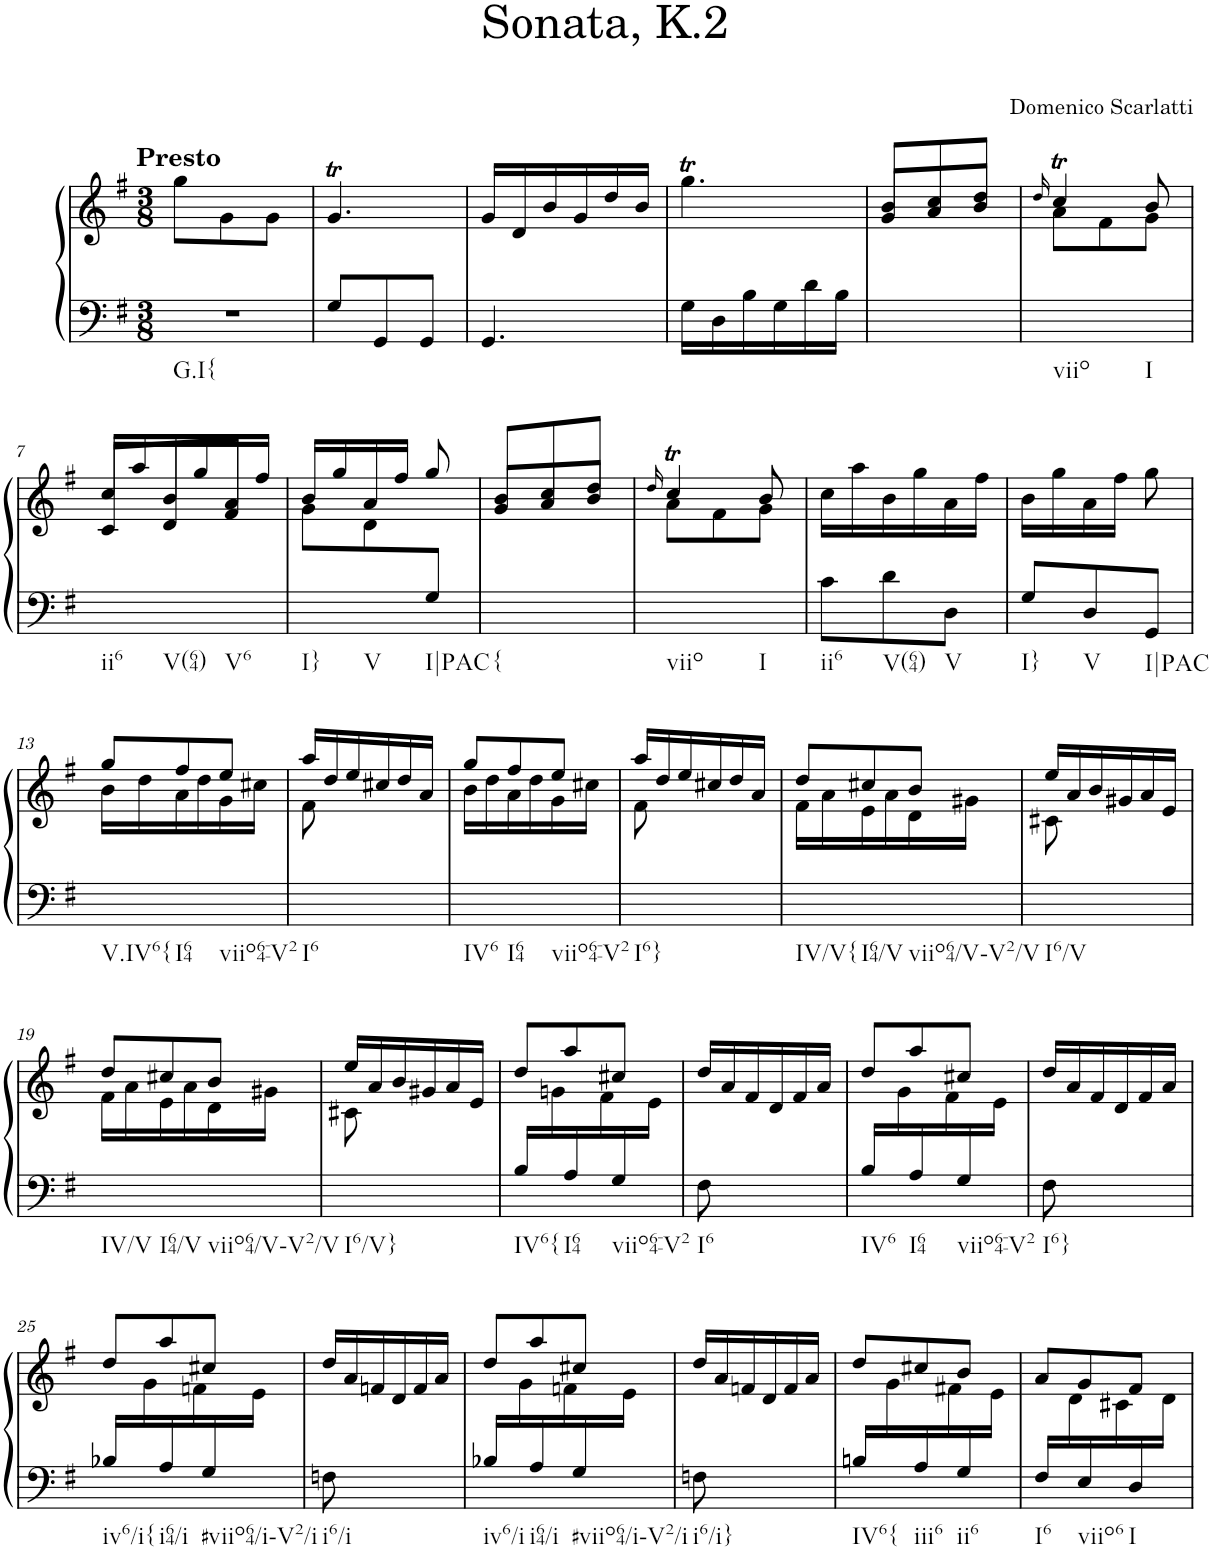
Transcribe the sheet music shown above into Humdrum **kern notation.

**kern	**kern
*part1	*part1
*staff2	*staff1
*I"Piano	*
*I'Pno.	*
*clefF4	*clefG2
*k[f#]	*k[f#]
*M3/8	*M3/8
=1	=1
!	!LO:TX:a:B:t=Presto
!LO:TX:b:t=G.I{	!
4.r	8gg\L
.	8g'\
.	8g'\J
=2	=2
8G/L	4.gT/
8GG'/	.
8GG'/J	.
.	qf#LL
.	qgJJ
=3	=3
4.GG/	16g/LL
.	16d/
.	16b/
.	16g/
.	16dd/
.	16b/JJ
=4	=4
16G\LL	4.ggT\
16D\	.
16B\	.
16G\	.
16d\	.
16B\JJ	.
=5	=5
*	*^
4.ryy	8b'/L	8g'/L
.	8cc'/	8a'/
.	8dd'/J	8b'/J
=6	=6	=6
.	16qdd/	.
!LO:TX:b:t=viio	!	!
4ryy	4ccT/	8a'\L
.	.	8f#'\
!LO:TX:b:t=I	!	!
8ryy	8b/	8g'\J
!!LO:LB:g=z	!!
=7	=7	=7
!LO:TX:b:t=ii6	!	!
8ryy	16cc/LL	8c'/L
.	16aa/	.
!LO:TX:b:t=V(64)	!	!
8ryy	16b/	8d'/
.	16gg/	.
!LO:TX:b:t=V6	!	!
8ryy	16a/	8f#'/J
.	16ff#/JJ	.
=8	=8	=8
!LO:TX:b:t=I}	!	!
8ryy	16b/LL	8g'\L
.	16gg/	.
!LO:TX:b:t=V	!	!
8ryy	16a/	8d'\
.	16ff#/JJ	.
!LO:TX:b:t=I|PAC	!	!
8G'/J	8gg/	8ryy
=9	=9	=9
!LO:TX:b:t={	!	!
4.ryy	8b'/L	8g'/L
.	8cc'/	8a'/
.	8dd'/J	8b'/J
=10	=10	=10
.	16qdd/	.
!LO:TX:b:t=viio	!	!
4ryy	4ccT/	8a'\L
.	.	8f#'\
!LO:TX:b:t=I	!	!
8ryy	8b/	8g'\J
=11	=11	=11
!LO:TX:b:t=ii6	!	!
*	*v	*v
8c'\L	16cc\LL
.	16aa\
!LO:TX:b:t=V(64)	!
8d'\	16b\
.	16gg\
!LO:TX:b:t=V	!
8D'\J	16a\
.	16ff#\JJ
=12	=12
!LO:TX:b:t=I}	!
8G'/L	16b\LL
.	16gg\
!LO:TX:b:t=V	!
8D'/	16a\
.	16ff#\JJ
!LO:TX:b:t=I|PAC	!
8GG'/J	8gg\
!!LO:LB:g=z
=13	=13
*	*^
!LO:TX:b:t=V.IV6{	!	!
8ryy	8gg/L	16b\LL
.	.	16dd\
!LO:TX:b:t=I64	!	!
8ryy	8ff#/	16a\
.	.	16dd\
!LO:TX:b:t=viio64-V2	!	!
8ryy	8ee/J	16g\
.	.	16cc#X\JJ
=14	=14	=14
!LO:TX:b:t=I6	!	!
8ryy	16aa/LL	8f#\
.	16dd/	.
8ryy	16ee/	4ryy
.	16cc#X/	.
8ryy	16dd/	.
.	16a/JJ	.
=15	=15	=15
!LO:TX:b:t=IV6	!	!
8ryy	8gg/L	16b\LL
.	.	16dd\
!LO:TX:b:t=I64	!	!
8ryy	8ff#/	16a\
.	.	16dd\
!LO:TX:b:t=viio64-V2	!	!
8ryy	8ee/J	16g\
.	.	16cc#X\JJ
=16	=16	=16
!LO:TX:b:t=I6}	!	!
8ryy	16aa/LL	8f#\
.	16dd/	.
8ryy	16ee/	4ryy
.	16cc#X/	.
8ryy	16dd/	.
.	16a/JJ	.
=17	=17	=17
!LO:TX:b:t=IV/V{	!	!
8ryy	8dd/L	16f#\LL
.	.	16a\
!LO:TX:b:t=I64/V	!	!
8ryy	8cc#X/	16e\
.	.	16a\
!LO:TX:b:t=viio64/V-V2/V	!	!
8ryy	8b/J	16d\
.	.	16g#X\JJ
=18	=18	=18
!LO:TX:b:t=I6/V	!	!
8ryy	16ee/LL	8c#X\
.	16a/	.
8ryy	16b/	4ryy
.	16g#X/	.
8ryy	16a/	.
.	16e/JJ	.
!!LO:LB:g=z	!!
=19	=19	=19
!LO:TX:b:t=IV/V	!	!
8ryy	8dd/L	16f#\LL
.	.	16a\
!LO:TX:b:t=I64/V	!	!
8ryy	8cc#X/	16e\
.	.	16a\
!LO:TX:b:t=viio64/V-V2/V	!	!
8ryy	8b/J	16d\
.	.	16g#X\JJ
=20	=20	=20
!LO:TX:b:t=I6/V}	!	!
8ryy	16ee/LL	8c#X\
.	16a/	.
8ryy	16b/	4ryy
.	16g#X/	.
8ryy	16a/	.
.	16e/JJ	.
=21	=21	=21
!LO:TX:b:t=IV6{	!	!
16B/LL	8dd/L	16ryy
16ryy	.	16gn\
!LO:TX:b:t=I64	!	!
16A/	8aa/	16ryy
16ryy	.	16f#\
!LO:TX:b:t=viio64-V2	!	!
16G/	8cc#X/J	16ryy
16ryy	.	16e\JJ
=22	=22	=22
!LO:TX:b:t=I6	!	!
*	*v	*v
8F#\	16dd/LL
.	16a/
8ryy	16f#/
.	16d/
8ryy	16f#/
.	16a/JJ
=23	=23
*	*^
!LO:TX:b:t=IV6	!	!
16B/LL	8dd/L	16ryy
16ryy	.	16g\
!LO:TX:b:t=I64	!	!
16A/	8aa/	16ryy
16ryy	.	16f#\
!LO:TX:b:t=viio64-V2	!	!
16G/	8cc#X/J	16ryy
16ryy	.	16e\JJ
=24	=24	=24
!LO:TX:b:t=I6}	!	!
*	*v	*v
8F#\	16dd/LL
.	16a/
8ryy	16f#/
.	16d/
8ryy	16f#/
.	16a/JJ
!!LO:LB:g=z
=25	=25
*	*^
!LO:TX:b:t=iv6/i{	!	!
16B-X/LL	8dd/L	16ryy
16ryy	.	16g\
!LO:TX:b:t=i64/i	!	!
16A/	8aa/	16ryy
16ryy	.	16fn\
!LO:TX:b:t=#viio64/i-V2/i	!	!
16G/	8cc#X/J	16ryy
16ryy	.	16e\JJ
=26	=26	=26
!LO:TX:b:t=i6/i	!	!
*	*v	*v
8Fn\	16dd/LL
.	16a/
8ryy	16fn/
.	16d/
8ryy	16f/
.	16a/JJ
=27	=27
*	*^
!LO:TX:b:t=iv6/i	!	!
16B-X/LL	8dd/L	16ryy
16ryy	.	16g\
!LO:TX:b:t=i64/i	!	!
16A/	8aa/	16ryy
16ryy	.	16fn\
!LO:TX:b:t=#viio64/i-V2/i	!	!
16G/	8cc#X/J	16ryy
16ryy	.	16e\JJ
=28	=28	=28
!LO:TX:b:t=i6/i}	!	!
*	*v	*v
8Fn\	16dd/LL
.	16a/
8ryy	16fn/
.	16d/
8ryy	16f/
.	16a/JJ
=29	=29
*	*^
!LO:TX:b:t=IV6{	!	!
16Bn/LL	8dd/L	16ryy
16ryy	.	16g\
!LO:TX:b:t=iii6	!	!
16A/	8cc#X/	16ryy
16ryy	.	16f#X\
!LO:TX:b:t=ii6	!	!
16G/	8b/J	16ryy
16ryy	.	16e\JJ
=30	=30	=30
!LO:TX:b:t=I6	!	!
16F#/LL	8a/L	16ryy
16ryy	.	16d\
!LO:TX:b:t=viio6	!	!
16E/	8g/	16ryy
16ryy	.	16c#X\
!LO:TX:b:t=I	!	!
16D/	8f#/J	16ryy
16ryy	.	16d\JJ
*	*v	*v
=	=
*-	*-
